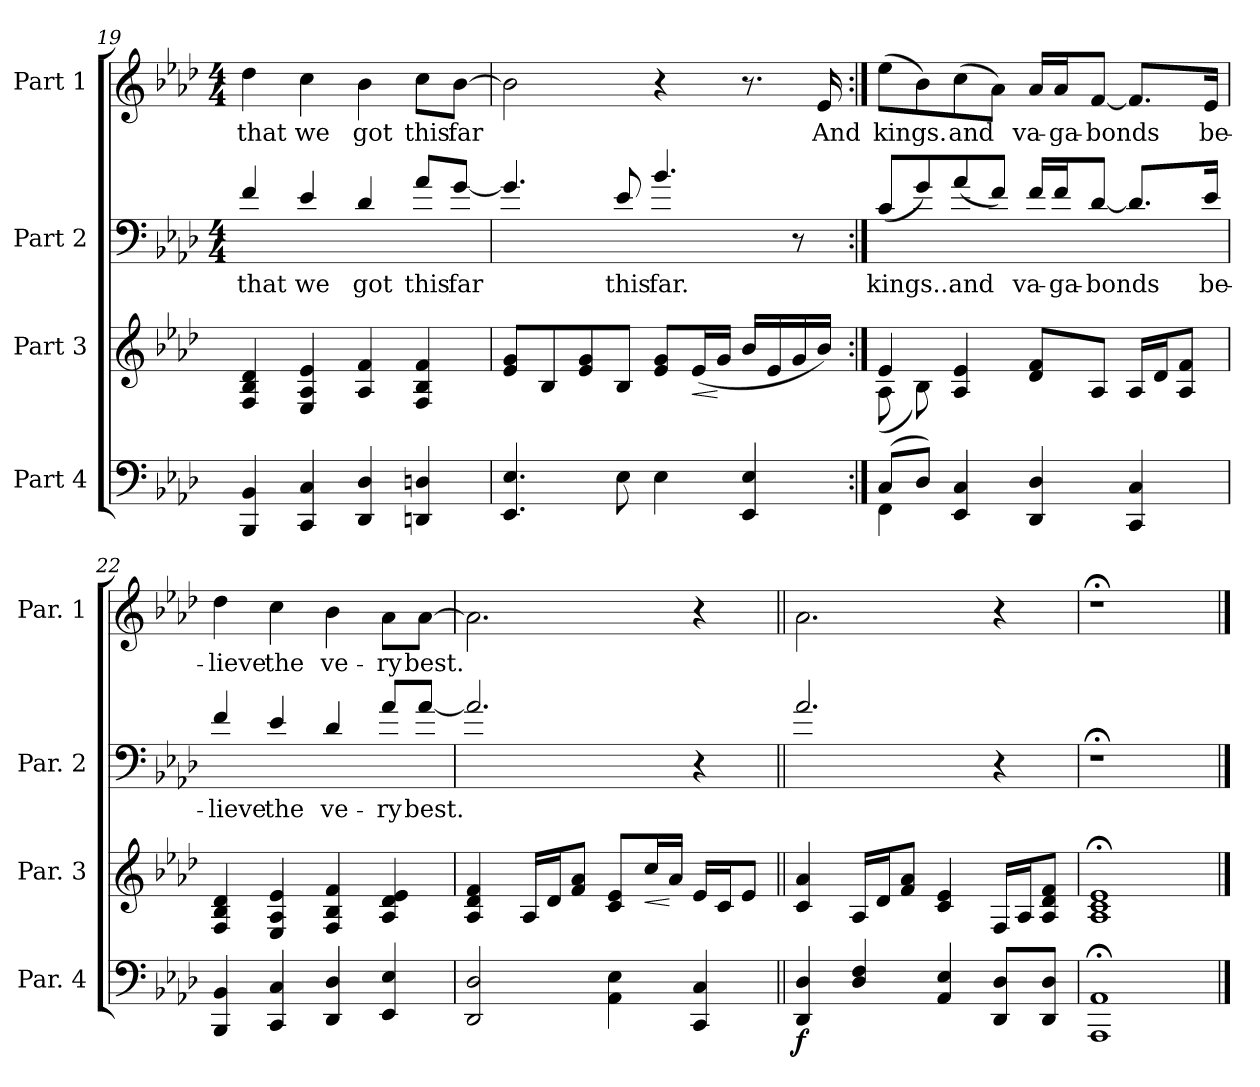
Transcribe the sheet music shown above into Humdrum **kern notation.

**kern	**dynam	**kern	**dynam	**kern	**text	**kern	**text
*part4	*part4	*part3	*part3	*part2	*part2	*part1	*part1
*staff4	*staff4	*staff3	*staff3	*staff2	*staff2	*staff1	*staff1
*I"Part 4	*	*I"Part 3	*	*I"Part 2	*	*I"Part 1	*
*I'Par. 4	*	*I'Par. 3	*	*I'Par. 2	*	*I'Par. 1	*
*clefF4	*	*clefG2	*	*clefF4	*	*clefG2	*
*k[b-e-a-d-]	*	*k[b-e-a-d-]	*	*k[b-e-a-d-]	*	*k[b-e-a-d-]	*
*	*	*	*	*M4/4	*	*M4/4	*
=19	=19	=19	=19	=19	=19	=19	=19
!	!	!	!	!	!LO:LY:b	!	!LO:LY:b
4BBB-/ 4BB-/	.	4F/ 4B-/ 4d-/	.	4f/	that	4dd-\	that
!	!	!	!	!	!LO:LY:b	!	!LO:LY:b
4CC/ 4C/	.	4E-/ 4A-/ 4e-/	.	4e-/	we	4cc\	we
!	!	!	!	!	!LO:LY:b	!	!LO:LY:b
4DD-/ 4D-/	.	4A-/ 4f/	.	4d-/	got	4b-\	got
!	!	!	!	!	!LO:LY:b	!	!LO:LY:b
4DDn/ 4Dn/	.	4F/ 4B-/ 4f/	.	8a-/L	this	8cc\L	this
!	!	!	!	!	!LO:LY:b	!	!LO:LY:b
.	.	.	.	[8g/J	far	[8b-\J	far
=20	=20	=20	=20	=20	=20	=20	=20
4.EE-/ 4.E-/	.	8e-/ 8g/L	.	4.g/]	.	2b-\]	.
.	.	8B-/	.	.	.	.	.
.	.	8e-/ 8g/	.	.	.	.	.
!	!	!	!	!	!LO:LY:b	!	!
8E-\	.	8B-/J	.	8e-/	this	.	.
!	!	!	!	!	!LO:LY:b	!	!
4E-\	.	8e-/ 8g/L	.	4.b-/	far.	4r	.
!	!	!	!LO:HP:b	!	!	!	!
.	.	(<16e-/L	<	.	.	.	.
.	.	16g/JJ	[	.	.	.	.
4EE-/ 4E-/	.	16b-/LL	.	.	.	8.r	.
.	.	16e-/	.	.	.	.	.
.	.	16g/	.	8r	.	.	.
!	!	!	!	!	!	!	!LO:LY:b
.	.	16b-/JJ)	.	.	.	16e-/	And
!!LO:PB:g=z
=21:|!	=21:|!	=21:|!	=21:|!	=21:|!	=21:|!	=21:|!	=21:|!
*^	*	*^	*	*	*	*	*
!	!	!	!	!	!	!	!LO:LY:b	!	!LO:LY:b
(>8C/L	4FF\	.	4e-/	(<8A-\	.	(<8c/L	kings...	(>8ee-\L	kings.
8D-/J)	.	.	.	8B-\)	.	8g/)	.	8b-\)	.
!	!	!	!	!	!	!	!LO:LY:b	!	!LO:LY:b
4EE-/ 4C/	2.ryy	.	4A-/ 4e-/	2.ryy	.	(<8a-/	and	(>8cc\	and
.	.	.	.	.	.	8f/J)	.	8a-\J)	.
!	!	!	!	!	!	!	!LO:LY:b	!	!LO:LY:b
4DD-/ 4D-/	.	.	8d-/ 8f/L	.	.	16f/LL	va-	16a-/LL	va-
!	!	!	!	!	!	!	!LO:LY:b	!	!LO:LY:b
.	.	.	.	.	.	16f/J	-ga-	16a-/J	-ga-
!	!	!	!	!	!	!	!LO:LY:b	!	!LO:LY:b
.	.	.	8A-/J	.	.	[8d-/J	-bonds	[8f/J	-bonds
4CC/ 4C/	.	.	16A-/LL	.	.	8.d-/L]	.	8.f/L]	.
.	.	.	16d-/J	.	.	.	.	.	.
.	.	.	8A-/ 8f/J	.	.	.	.	.	.
!	!	!	!	!	!	!	!LO:LY:b	!	!LO:LY:b
.	.	.	.	.	.	16e-/Jk	be-	16e-/Jk	be-
*v	*v	*	*	*	*	*	*	*	*
*	*	*v	*v	*	*	*	*	*
=22	=22	=22	=22	=22	=22	=22	=22
!	!	!	!	!	!LO:LY:b	!	!LO:LY:b
4BBB-/ 4BB-/	.	4F/ 4B-/ 4d-/	.	4f/	-lieve	4dd-\	-lieve
!	!	!	!	!	!LO:LY:b	!	!LO:LY:b
4CC/ 4C/	.	4E-/ 4A-/ 4e-/	.	4e-/	the	4cc\	the
!	!	!	!	!	!LO:LY:b	!	!LO:LY:b
4DD-/ 4D-/	.	4F/ 4B-/ 4f/	.	4d-/	ve-	4b-\	ve-
!	!	!	!	!	!LO:LY:b	!	!LO:LY:b
4EE-/ 4E-/	.	4A-/ 4d-/ 4e-/	.	8a-/L	-ry	8a-\L	-ry
!	!	!	!	!	!LO:LY:b	!	!LO:LY:b
.	.	.	.	[8a-/J	best.	[8a-\J	best.
=23	=23	=23	=23	=23	=23	=23	=23
2DD-/ 2D-/	.	4A-/ 4d-/ 4f/	.	2.a-/]	.	2.a-\]	.
.	.	16A-/LL	.	.	.	.	.
.	.	16d-/J	.	.	.	.	.
.	.	8f/ 8a-/J	.	.	.	.	.
4AA-\ 4E-\	.	8c/ 8e-/L	.	.	.	.	.
!	!	!	!LO:HP:b	!	!	!	!
.	.	16cc/L	<	.	.	.	.
.	.	16a-/JJ	[	.	.	.	.
4CC/ 4C/	.	16e-/LL	.	4r	.	4r	.
.	.	16c/J	.	.	.	.	.
.	.	8e-/J	.	.	.	.	.
!!LO:LB:g=z
=24||	=24||	=24||	=24||	=24||	=24||	=24||	=24||
!	!LO:DY:b	!	!	!	!	!	!
4DD-/ 4D-/	f	4c/ 4a-/	.	2.a-/	.	2.a-\	.
4D-/ 4F/	.	16A-/LL	.	.	.	.	.
.	.	16d-/J	.	.	.	.	.
.	.	8f/ 8a-/J	.	.	.	.	.
4AA-/ 4E-/	.	4c/ 4e-/	.	.	.	.	.
8DD-/ 8D-/L	.	16F/LL	.	4r	.	4r	.
.	.	16A-/J	.	.	.	.	.
8DD-/ 8D-/J	.	8A-/ 8d-/ 8f/J	.	.	.	.	.
=25	=25	=25	=25	=25	=25	=25	=25
1AAA-;< 1AA-;<	.	1A-;< 1c;< 1e-;<	.	1r;<	.	1r;<	.
==	==	==	==	==	==	==	==
*-	*-	*-	*-	*-	*-	*-	*-
